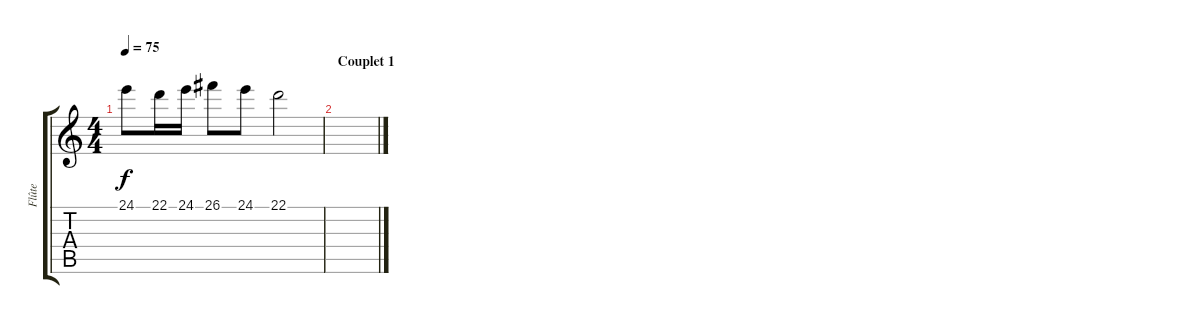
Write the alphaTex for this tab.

\track ("Flûte" "Flûte") {instrument piccolo}
\staff {score tabs}
\tuning (E4 B3 G3 D3 A2 E2) {hide}
\ts (4 4)
\tempo 75
\clef g2
\ks c
24.1.8{dy f} 22.1.16 24.1.16 26.1.8 24.1.8 22.1.2 |
\section ("" "Couplet 1")
